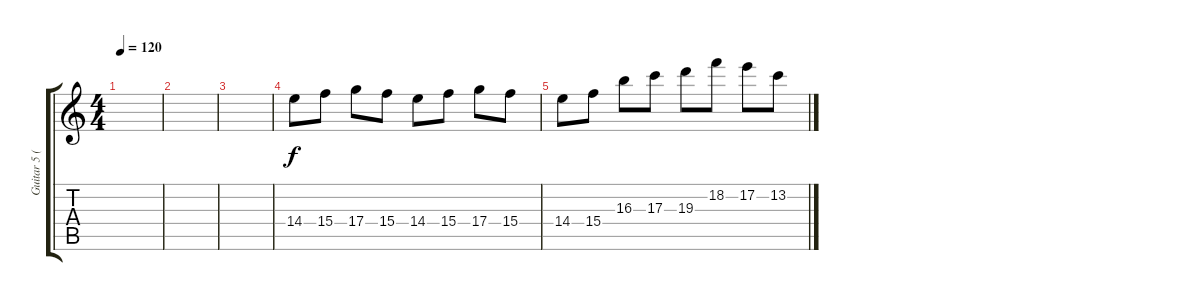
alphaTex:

\track ("Guitar 5 (solo 2)" "Guitar 5 (") {instrument distortionguitar}
\staff {score tabs}
\tuning (E4 B3 G3 D3 A2 E2) {hide}
\ts (4 4)
\tempo 120
\clef g2
\ks c
|
|
|
14.4.8 15.4.8 17.4.8 15.4.8 14.4.8 15.4.8 17.4.8 15.4.8 |
14.4.8 15.4.8 16.3.8 17.3.8 19.3.8 18.2.8 17.2.8 13.2.8
